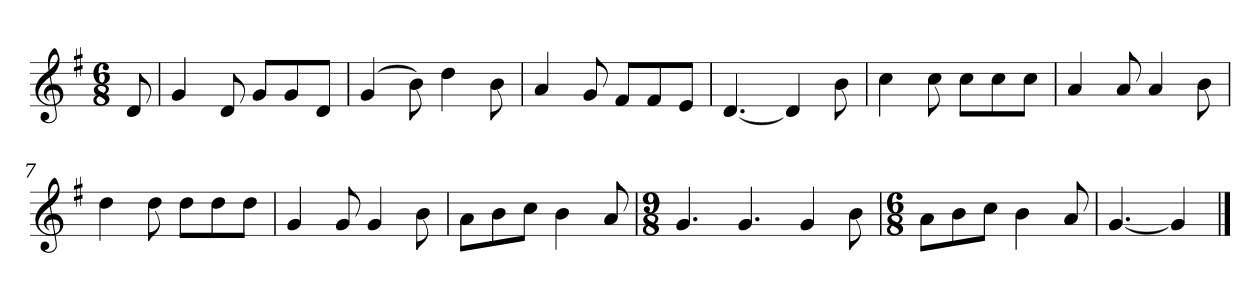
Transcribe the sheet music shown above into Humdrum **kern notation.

**kern
*part1
*staff1
*k[f#]
*M6/8
*MM120
=
8d
=1
4g
8d
8gL
8g
8dJ
=2
(4g
8b)
4dd
8b
=3
4a
8g
8f#L
8f#
8eJ
=4
[4.d
4d]
8b
=5
4cc
8cc
8ccL
8cc
8ccJ
=6
4a
8a
4a
8b
=7
4dd
8dd
8ddL
8dd
8ddJ
=8
4g
8g
4g
8b
=9
8aL
8b
8ccJ
4b
8a
=10
*M9/8
4.g
4.g
4g
8b
=11
*M6/8
8aL
8b
8ccJ
4b
8a
=12
[4.g
4g]
==
*-
